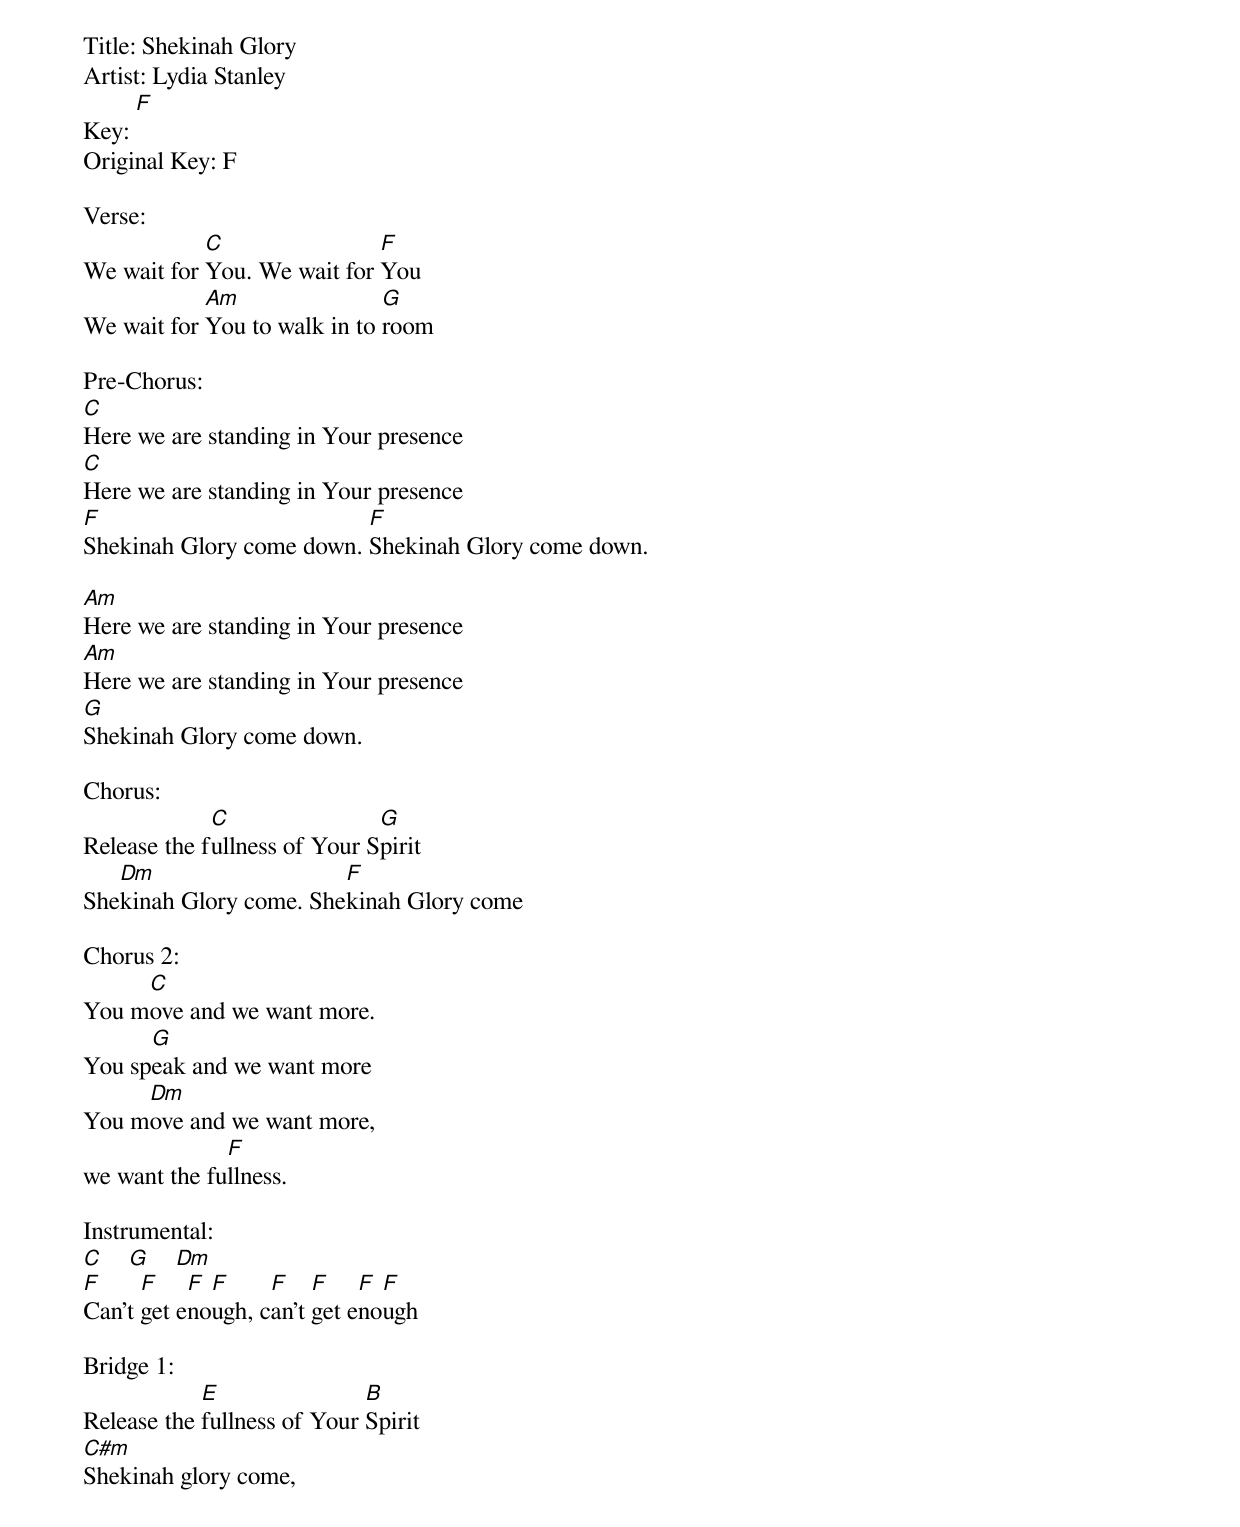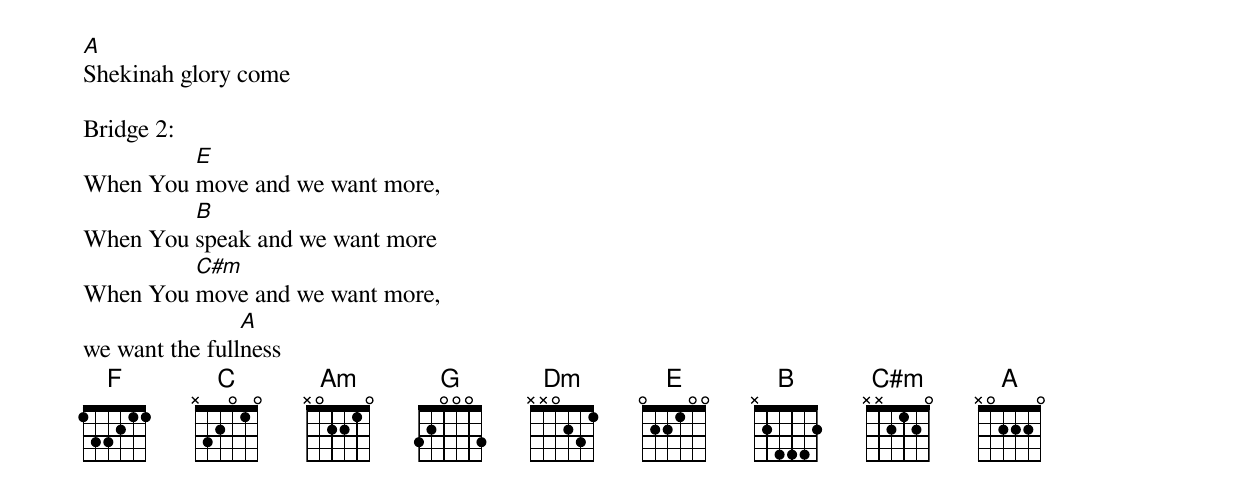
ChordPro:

Title: Shekinah Glory
Artist: Lydia Stanley
Key: [F]
Original Key: F

Verse:
We wait for [C]You. We wait for [F]You
We wait for [Am]You to walk in to [G]room

Pre-Chorus:
[C]Here we are standing in Your presence
[C]Here we are standing in Your presence
[F]Shekinah Glory come down. [F]Shekinah Glory come down.

[Am]Here we are standing in Your presence
[Am]Here we are standing in Your presence
[G]Shekinah Glory come down.

Chorus:
Release the f[C]ullness of Your S[G]pirit
She[Dm]kinah Glory come. She[F]kinah Glory come

Chorus 2:
You m[C]ove and we want more.
You sp[G]eak and we want more
You m[Dm]ove and we want more,
we want the fu[F]llness.

Instrumental:
[C]    [G]    [Dm]
[F]Can't [F]get e[F]no[F]ugh, c[F]an't [F]get e[F]no[F]ugh

Bridge 1:
Release the [E]fullness of Your [B]Spirit
[C#m]Shekinah glory come,
[A]Shekinah glory come

Bridge 2:
When You [E]move and we want more,
When You [B]speak and we want more
When You [C#m]move and we want more,
we want the full[A]ness
